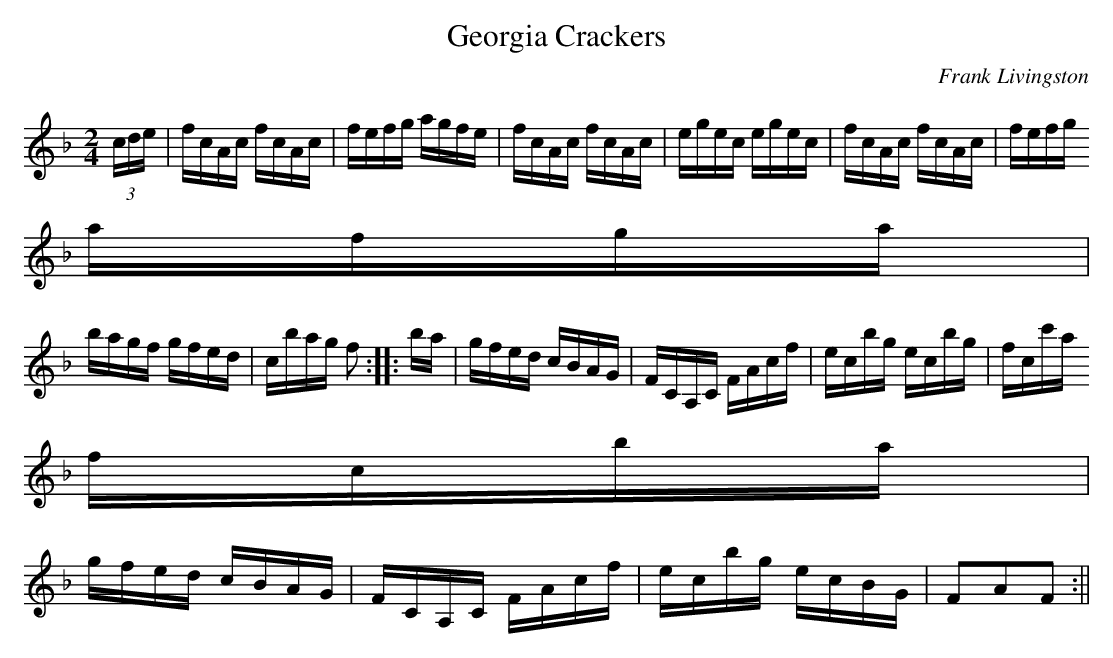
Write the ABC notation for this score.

X:1
T:Georgia Crackers
C:Frank Livingston
M:2/4
L:1/16
K:F
(3cde | fcAc fcAc | fefg agfe | fcAc fcAc | egec egec | fcAc fcAc | fefg
 afga |
bagf gfed | cbag f2 :||: ba | gfed cBAG | FCA,C FAcf | ecbg ecbg | fcc'a
 fcba |
gfed cBAG | FCA,C FAcf | ecbg ecBG | F2A2F2 :||
